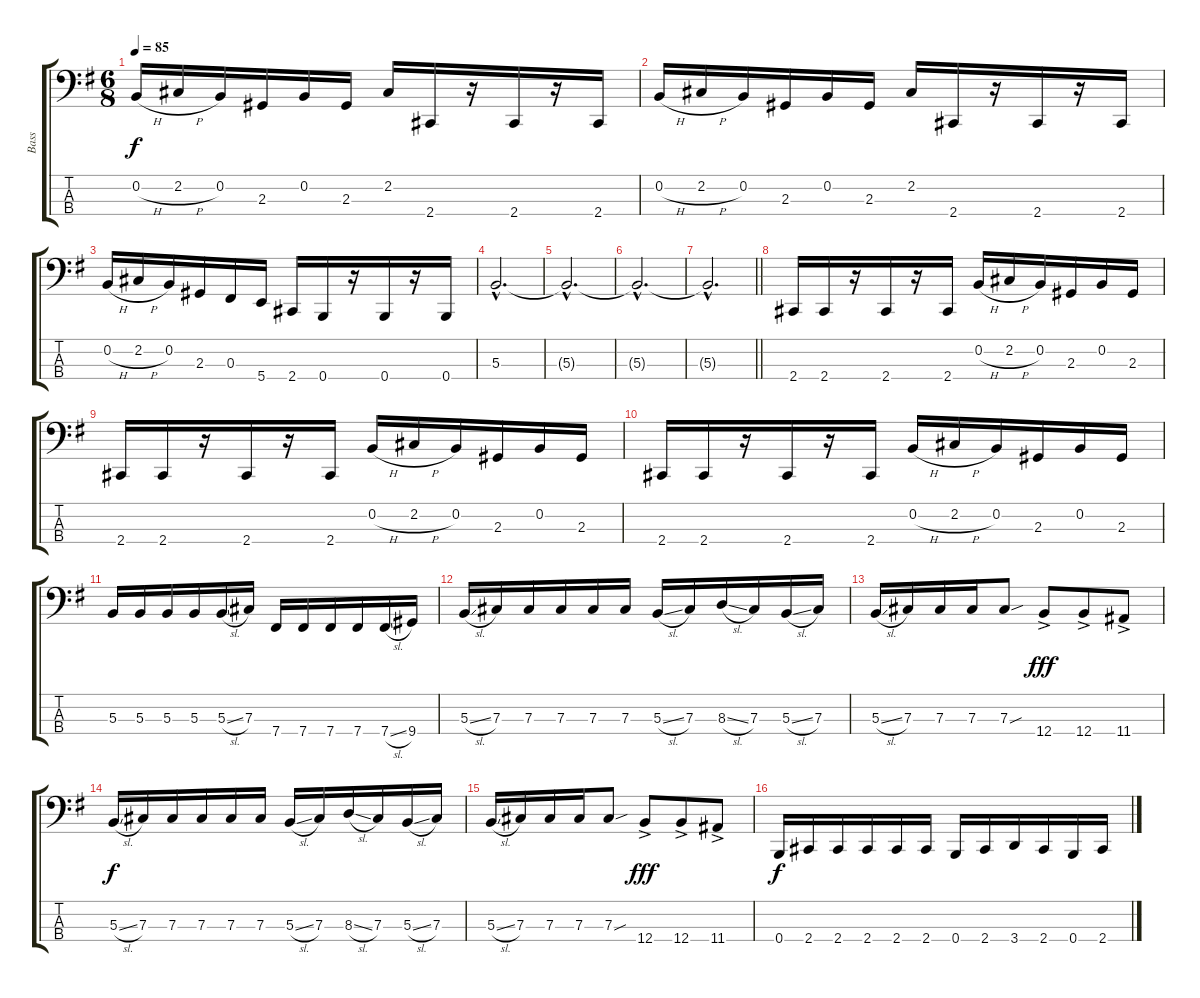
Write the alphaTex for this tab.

\track ("Bass" "Bass") {instrument electricbassfinger}
\staff {score tabs}
\tuning (E2 B1 Gb1 B0) {hide}
\ts (6 8)
\tempo 85
\clef f4
\ks eminor
0.2{h}.16{dy f} 2.2{h}.16 0.2.16 2.3.16 0.2.16 2.3.16 2.2.16 2.4.16 r.16 2.4.16 r.16 2.4.16 |
0.2{h}.16 2.2{h}.16 0.2.16 2.3.16 0.2.16 2.3.16 2.2.16 2.4.16 r.16 2.4.16 r.16 2.4.16 |
0.2{h}.16 2.2{h}.16 0.2.16 2.3.16 0.3.16 5.4.16 2.4.16 0.4.16 r.16 0.4.16 r.16 0.4.16 |
5.3{hac}.2{d volume 0} |
5.3{hac t}.2{d} |
5.3{hac t}.2{d} |
\barLineRight lightlight
5.3{hac t}.2{d} |
2.4.16{volume 16} 2.4.16 r.16 2.4.16 r.16 2.4.16 0.2{h}.16 2.2{h}.16 0.2.16 2.3.16 0.2.16 2.3.16 |
2.4.16 2.4.16 r.16 2.4.16 r.16 2.4.16 0.2{h}.16 2.2{h}.16 0.2.16 2.3.16 0.2.16 2.3.16 |
2.4.16 2.4.16 r.16 2.4.16 r.16 2.4.16 0.2{h}.16 2.2{h}.16 0.2.16 2.3.16 0.2.16 2.3.16 |
5.3.16 5.3.16 5.3.16 5.3.16 5.3{sl}.16 7.3.16 7.4.16 7.4.16 7.4.16 7.4.16 7.4{sl}.16 9.4.16 |
5.3{sl}.16 7.3.16 7.3.16 7.3.16 7.3.16 7.3.16 5.3{sl}.16 7.3.16 8.3{sl}.16 7.3.16 5.3{sl}.16 7.3.16 |
5.3{sl}.16 7.3.16 7.3.16 7.3.16 7.3{sou}.8 12.4{ac}.8{dy fff} 12.4{ac}.8 11.4{ac}.8 |
5.3{sl}.16{dy f} 7.3.16 7.3.16 7.3.16 7.3.16 7.3.16 5.3{sl}.16 7.3.16 8.3{sl}.16 7.3.16 5.3{sl}.16 7.3.16 |
5.3{sl}.16 7.3.16 7.3.16 7.3.16 7.3{sou}.8 12.4{ac}.8{dy fff} 12.4{ac}.8 11.4{ac}.8 |
0.4.16{dy f} 2.4.16 2.4.16 2.4.16 2.4.16 2.4.16 0.4.16 2.4.16 3.4.16 2.4.16 0.4.16 2.4.16
